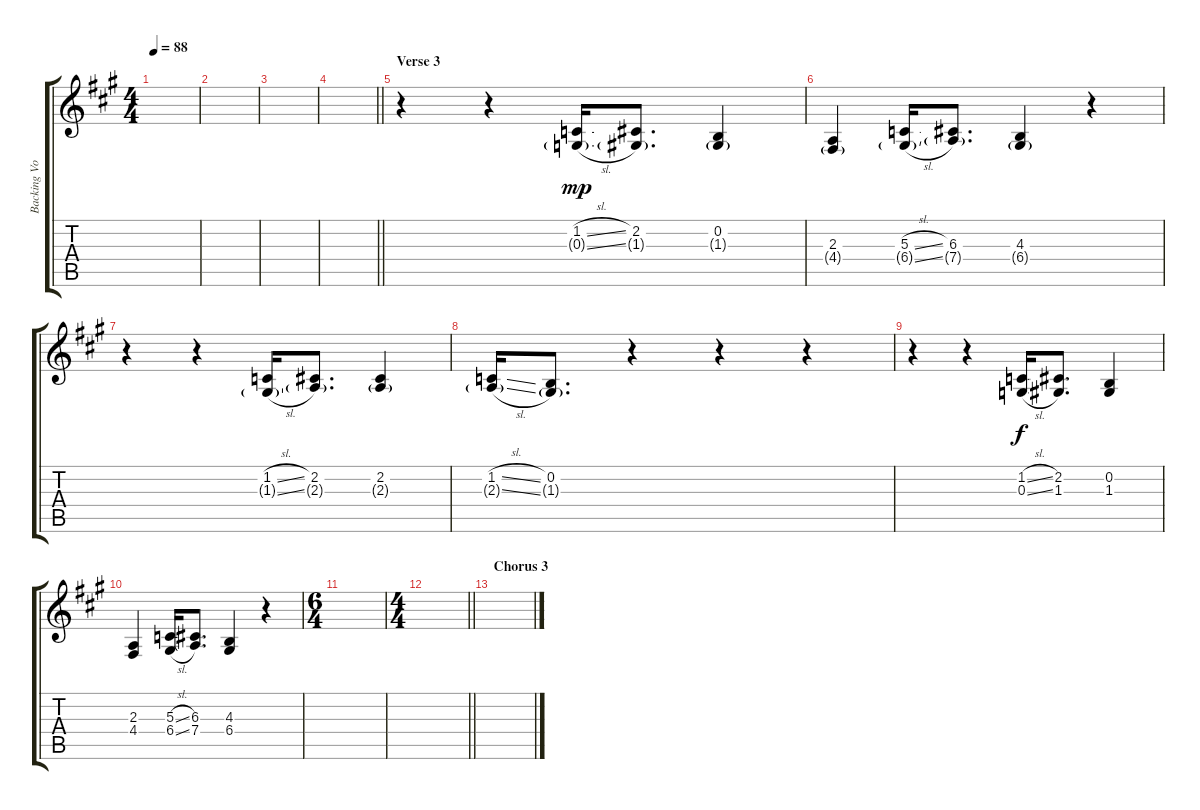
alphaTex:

\track ("Backing Vocals" "Backing Vo") {instrument synthvoice}
\staff {score tabs}
\tuning (E4 B3 G3 D3 A2 E2) {hide}
\ts (4 4)
\tempo 88
\clef g2
\ks a
|
|
|
\barLineRight lightlight
|
\section ("" "Verse 3")
r.4 r.4 (1.2{sl} 0.3{sl g}).16{dy mp} (2.2 1.3{g}).8{d} (0.2 1.3{g}).4 |
(2.3 4.4{g}).4 (5.3{sl} 6.4{sl g}).16 (6.3 7.4{g}).8{d} (4.3 6.4{g}).4 r.4 |
r.4 r.4 (1.2{sl} 1.3{sl g}).16 (2.2 2.3{g}).8{d} (2.2 2.3{g}).4 |
(1.2{sl} 2.3{sl g}).16 (0.2 1.3{g}).8{d} r.4 r.4 r.4 |
r.4 r.4 (1.2{sl} 0.3{sl}).16{dy f} (2.2 1.3).8{d} (0.2 1.3).4 |
(2.3 4.4).4 (5.3{sl} 6.4{sl}).16 (6.3 7.4).8{d} (4.3 6.4).4 r.4 |
\ts (6 4)
|
\ts (4 4)
\barLineRight lightlight
|
\section ("" "Chorus 3")
